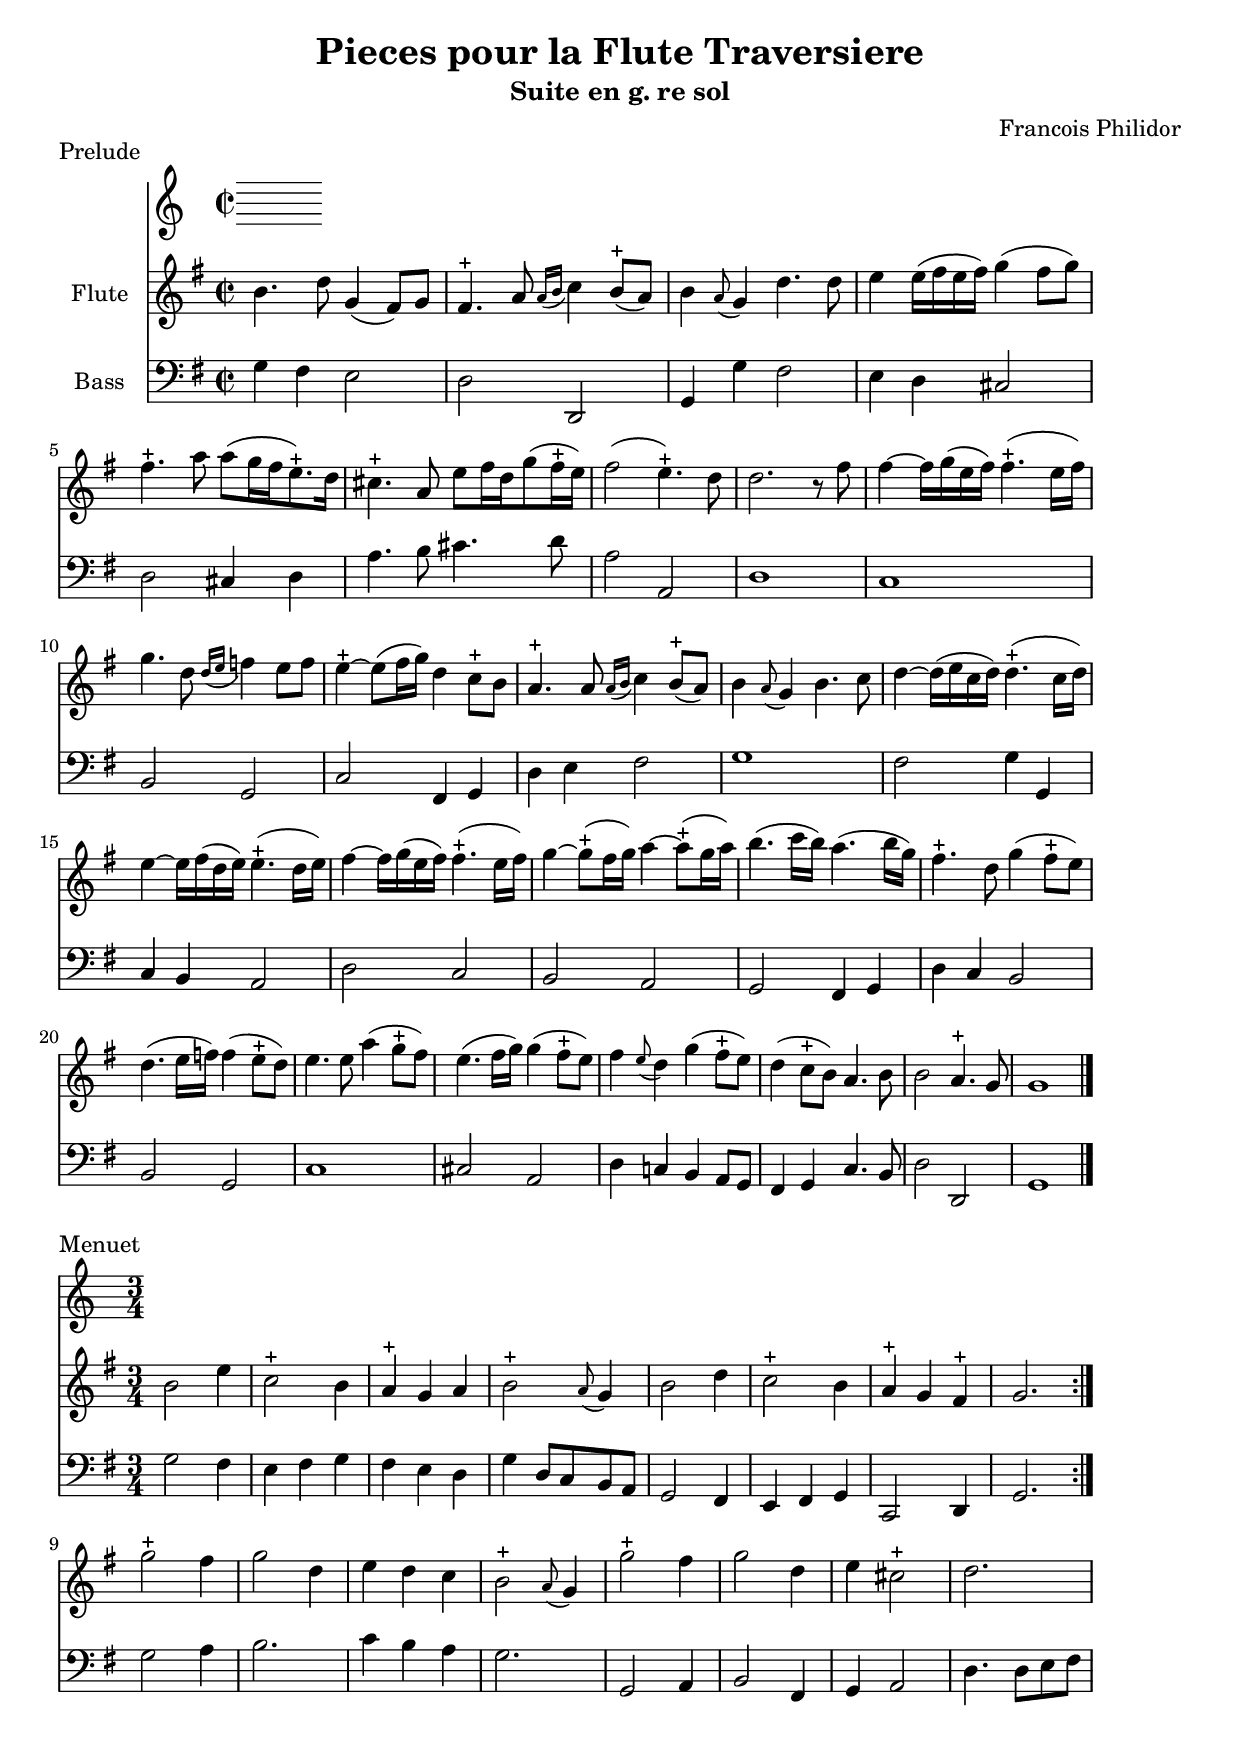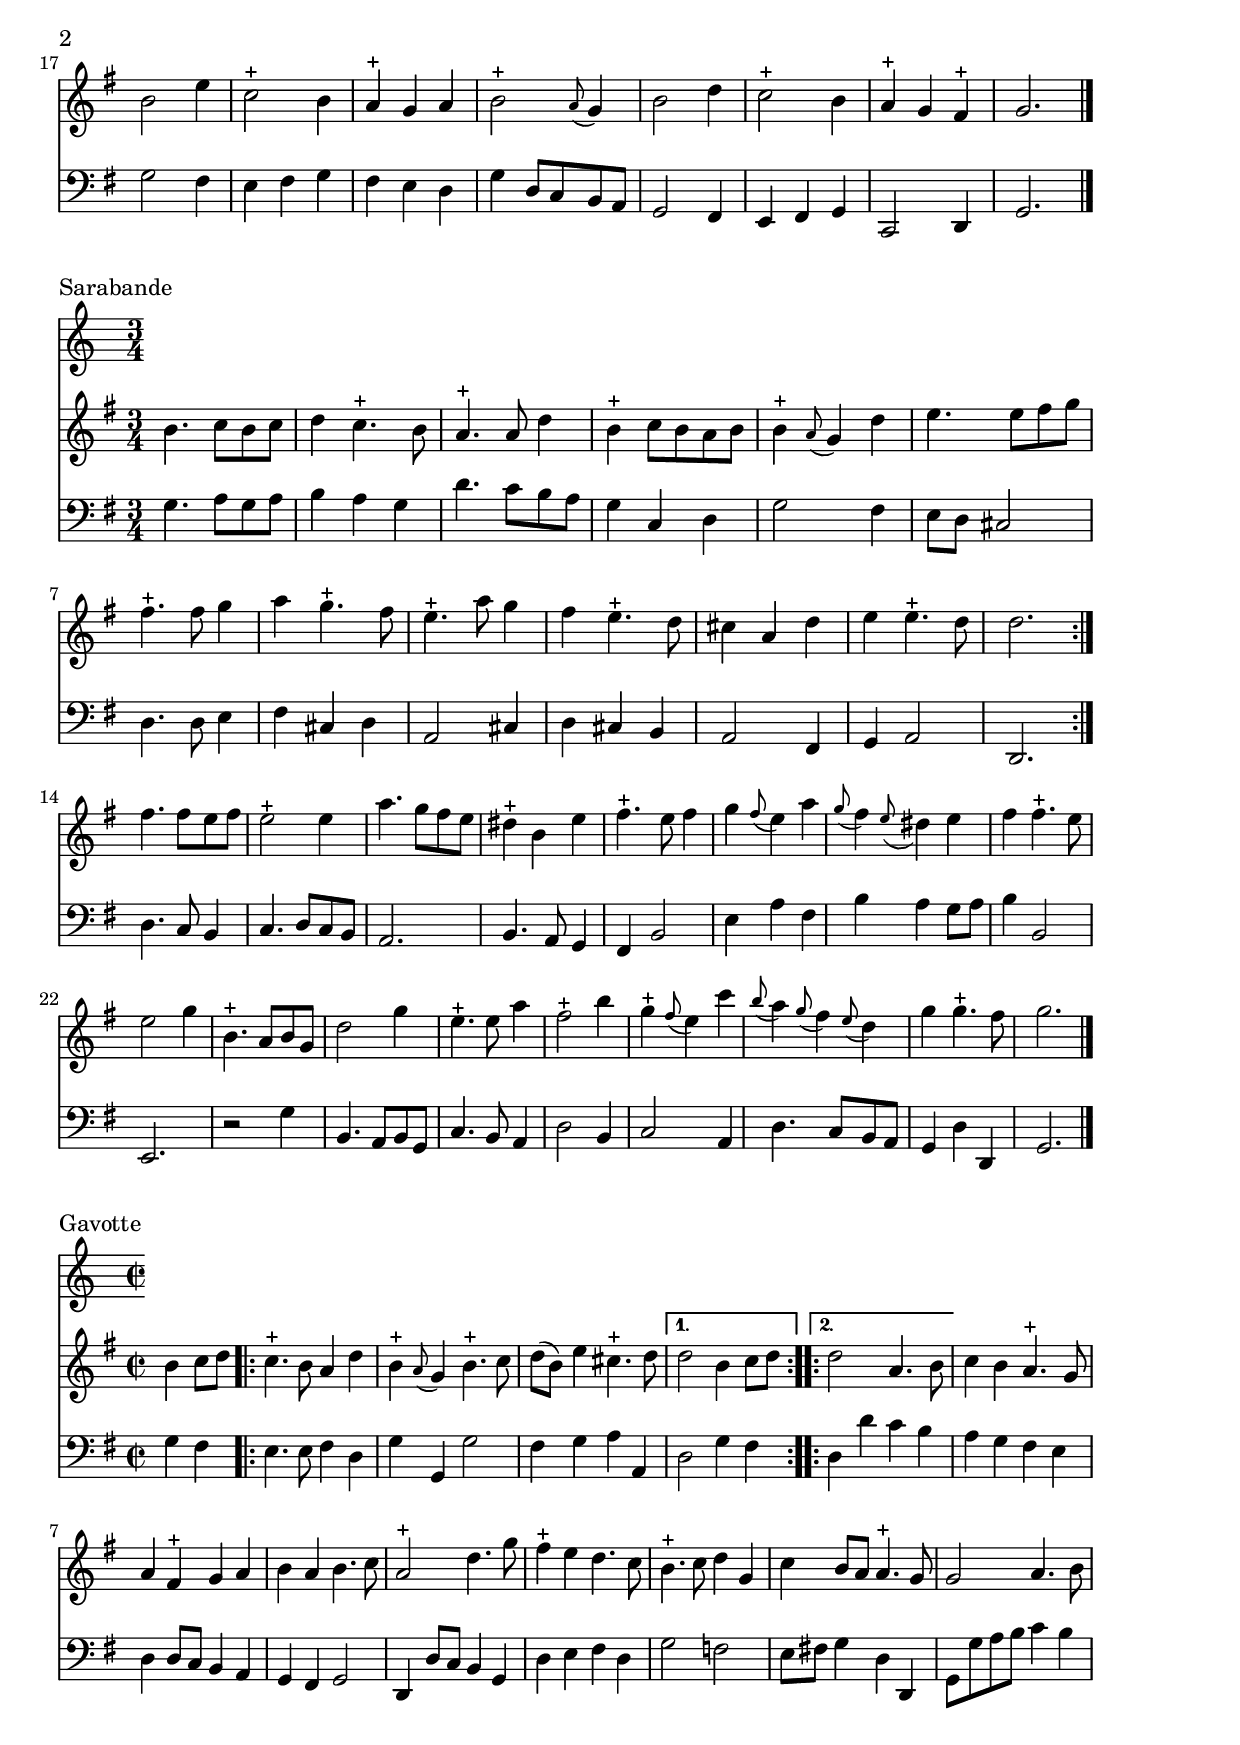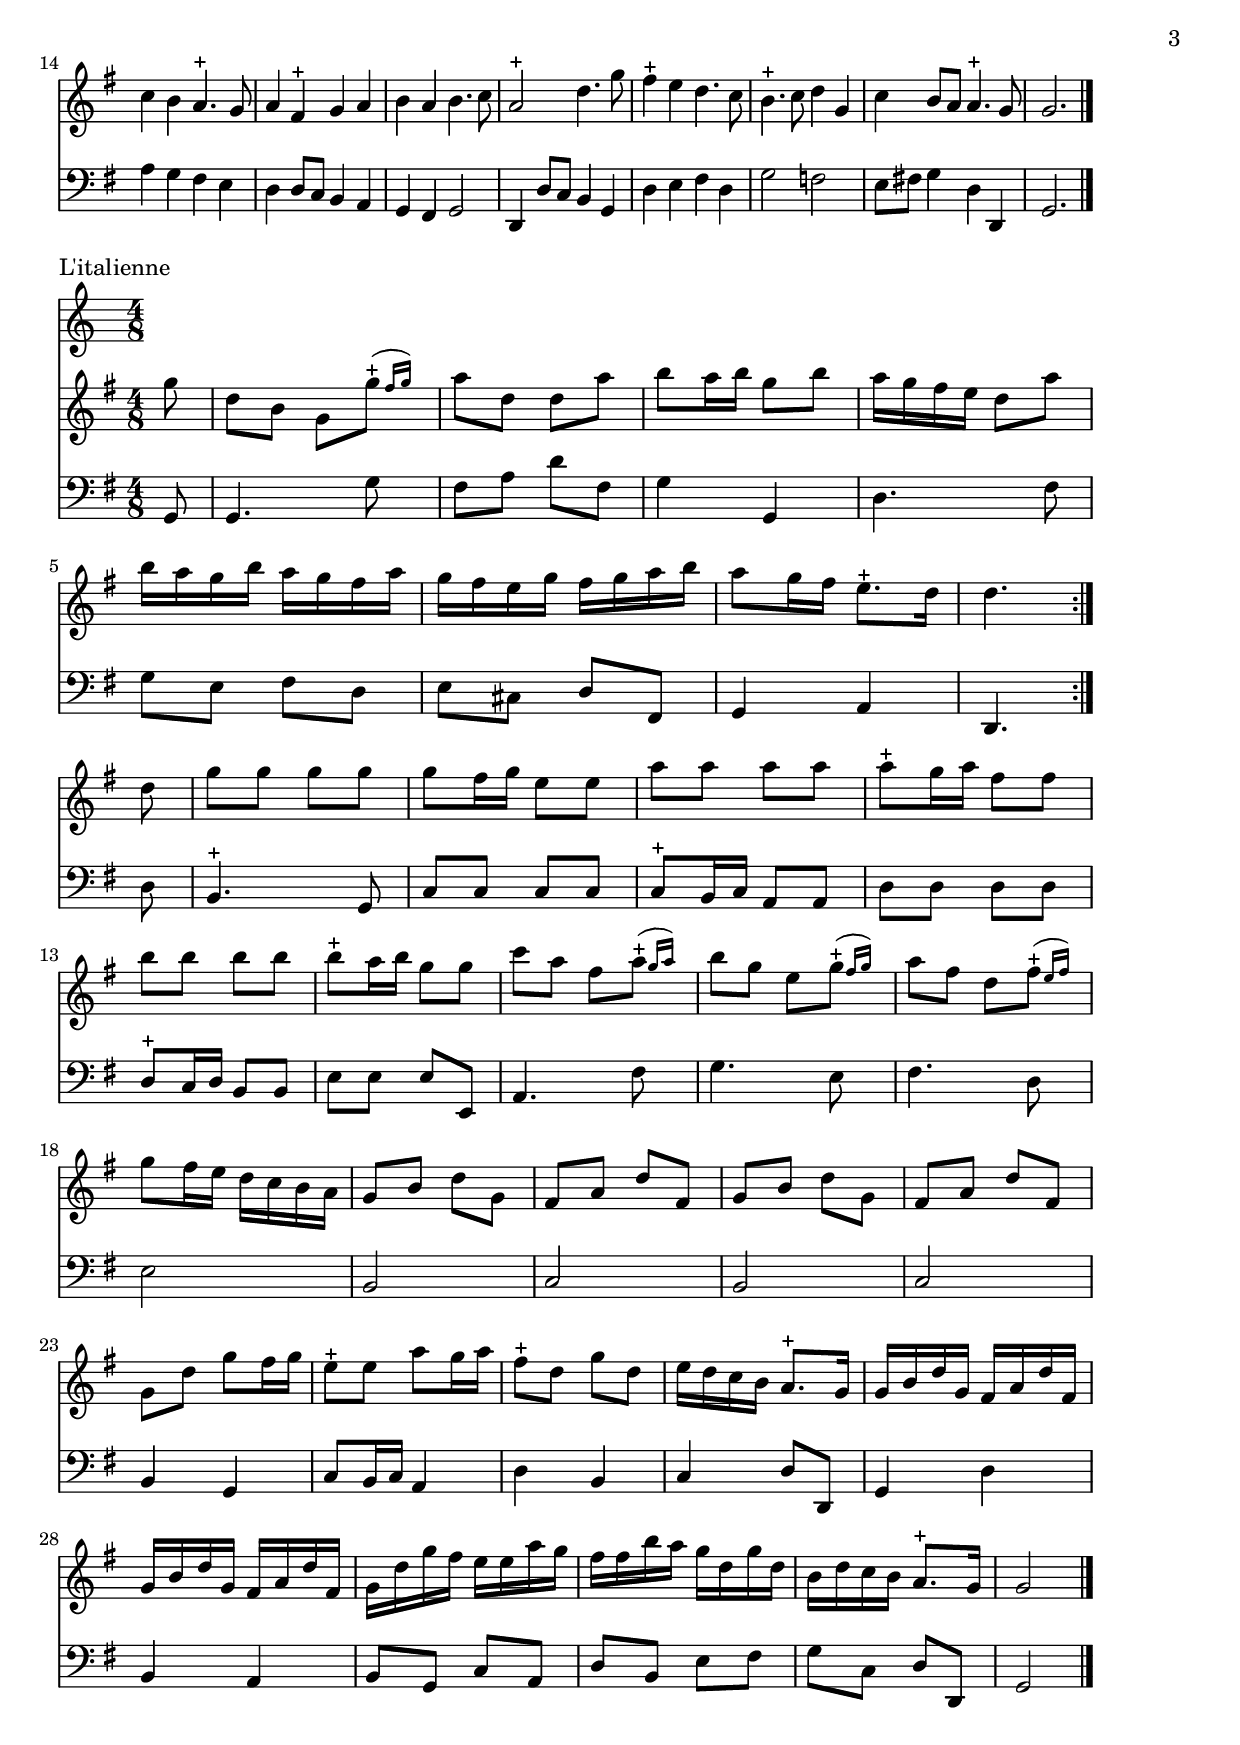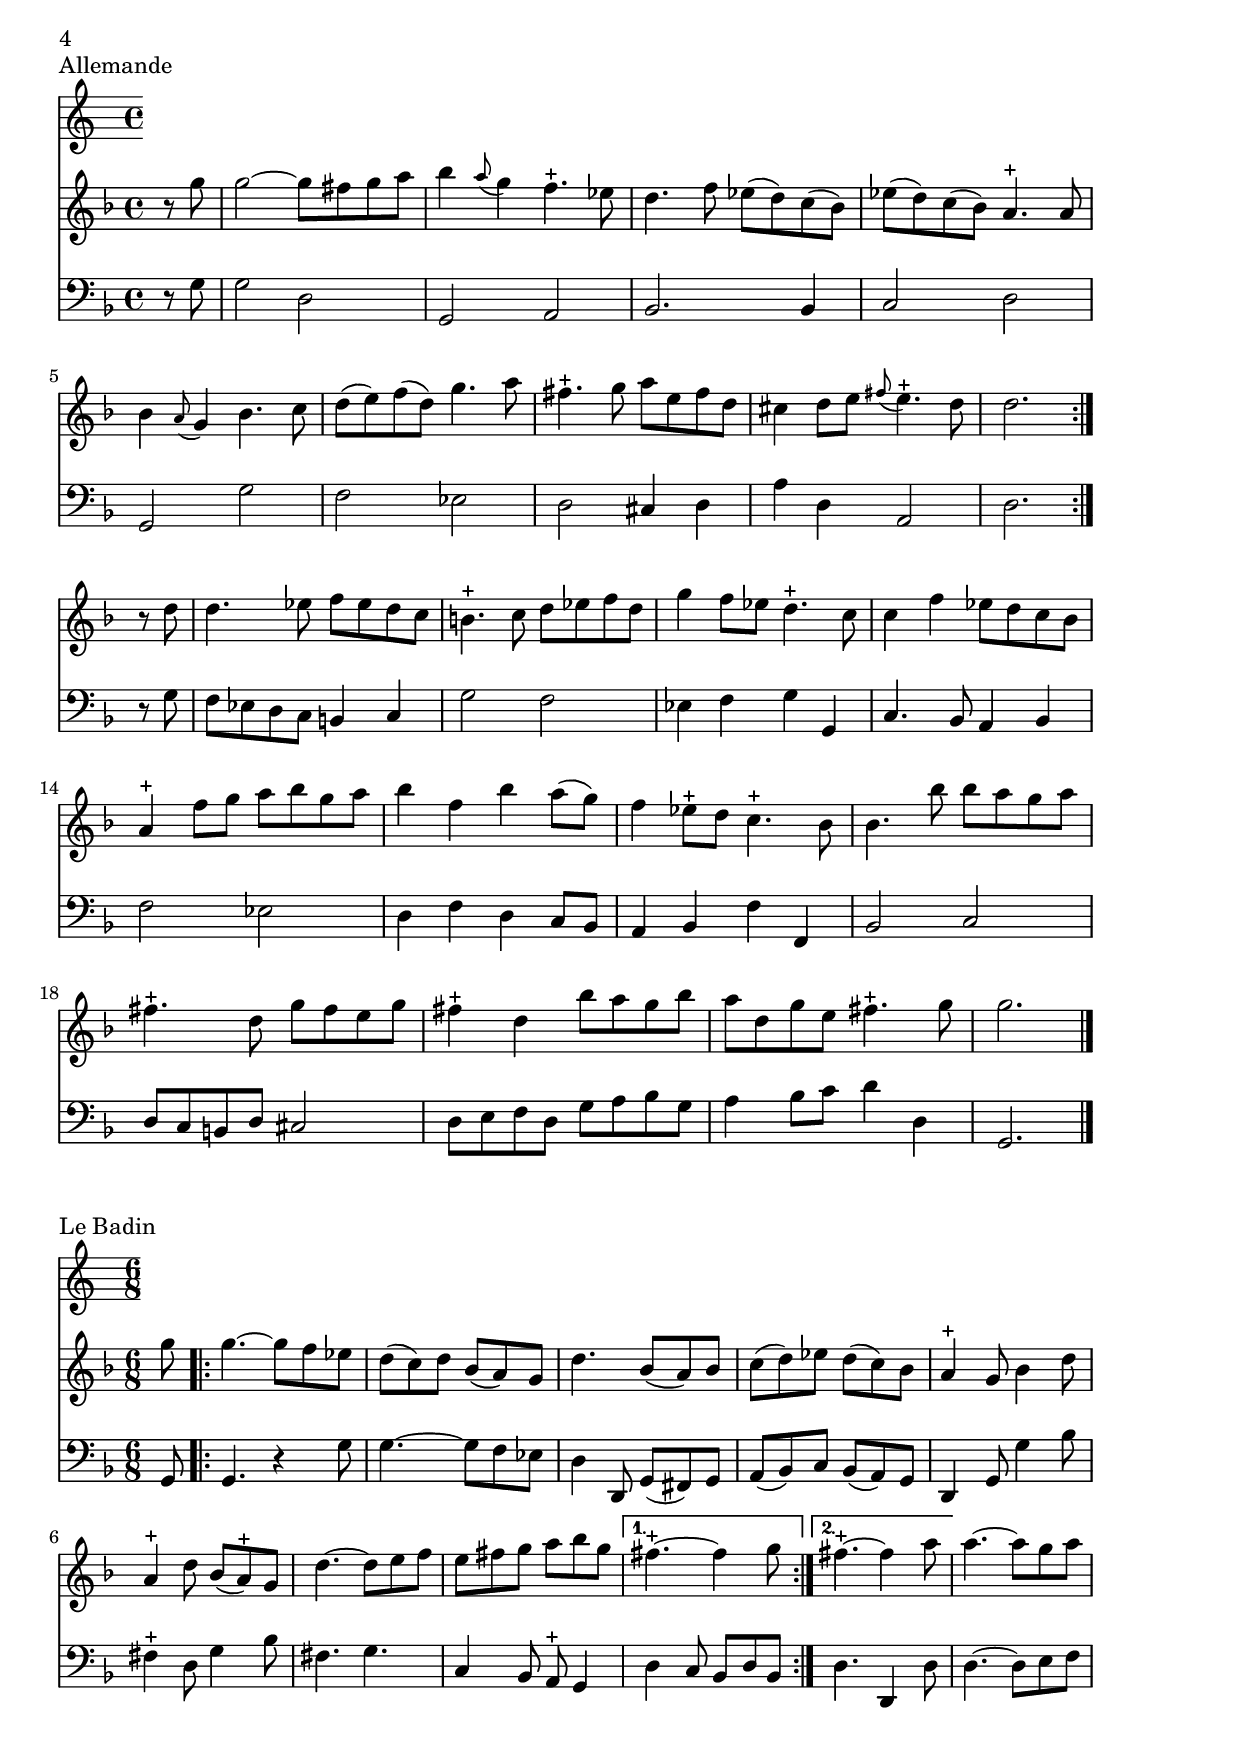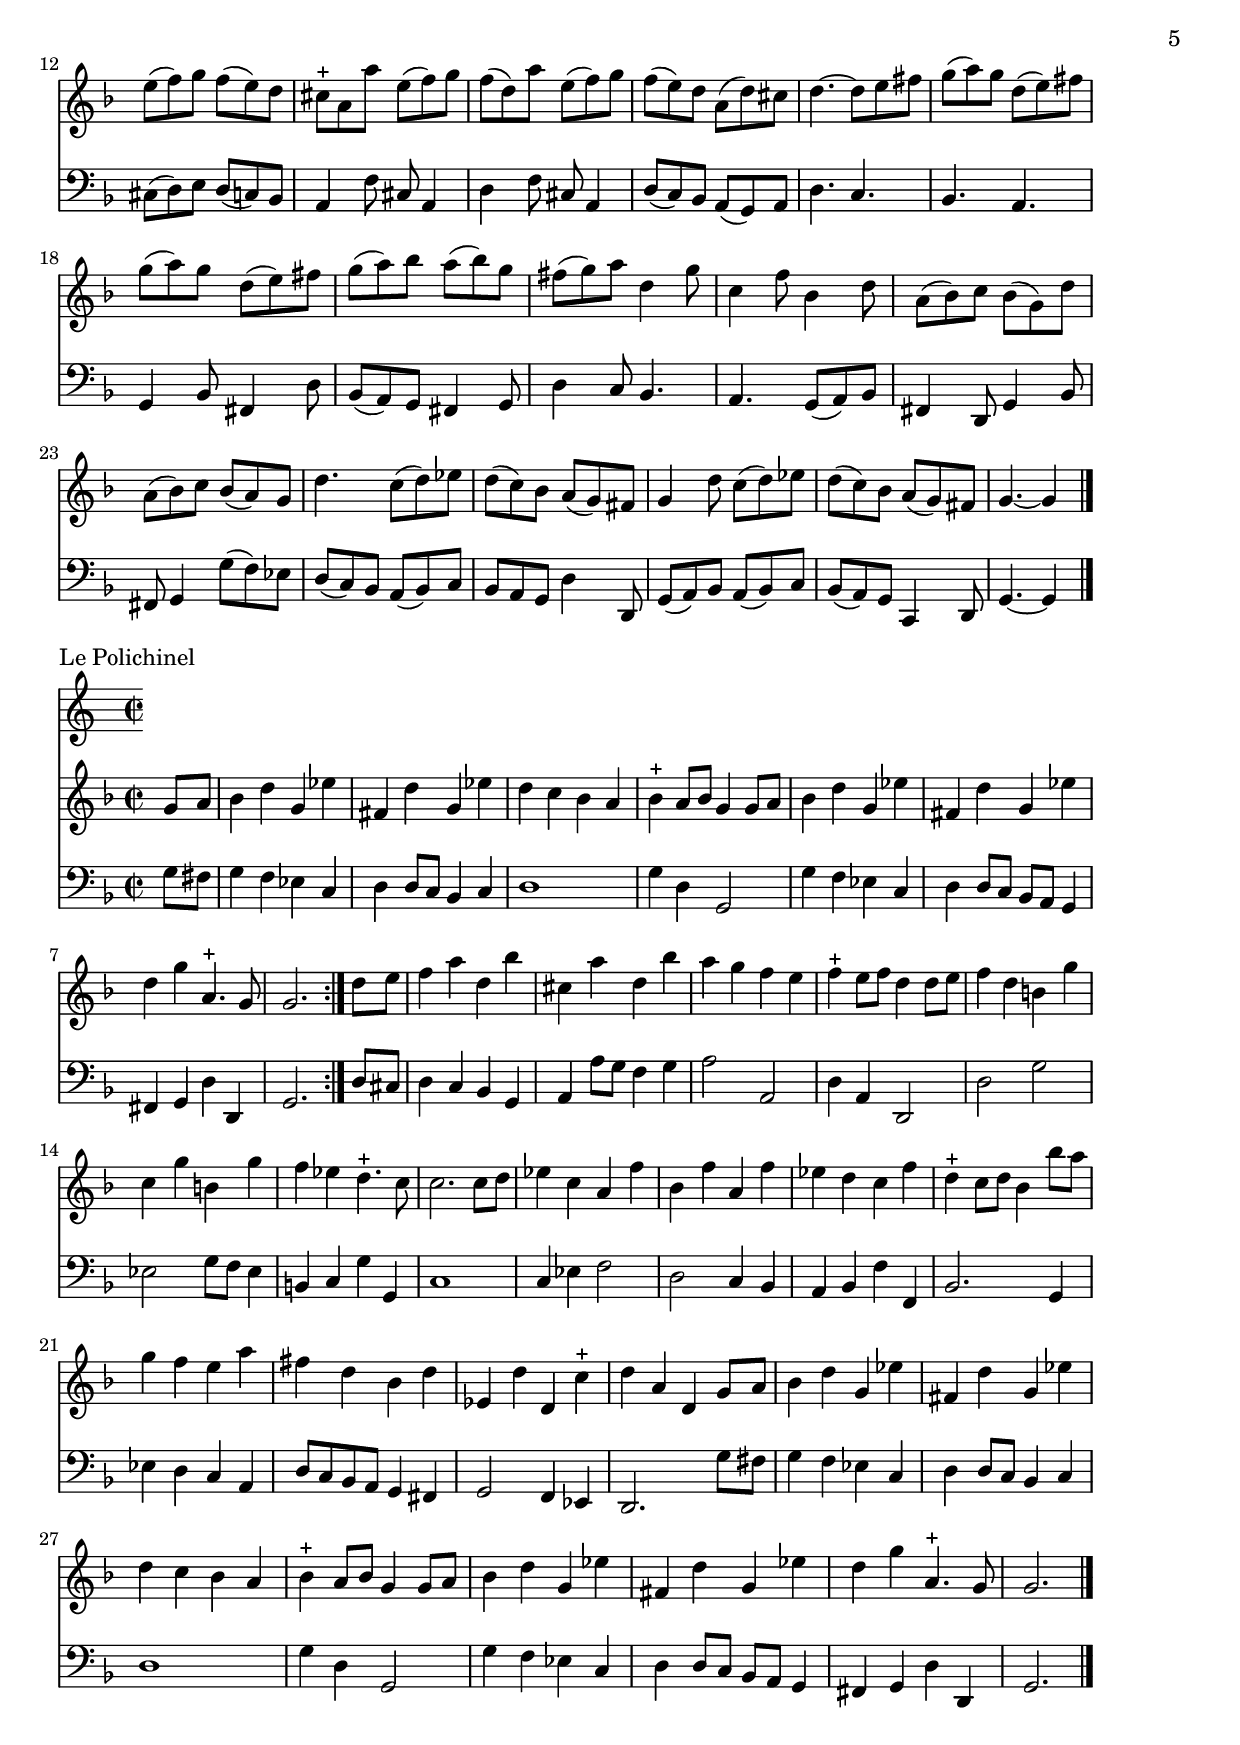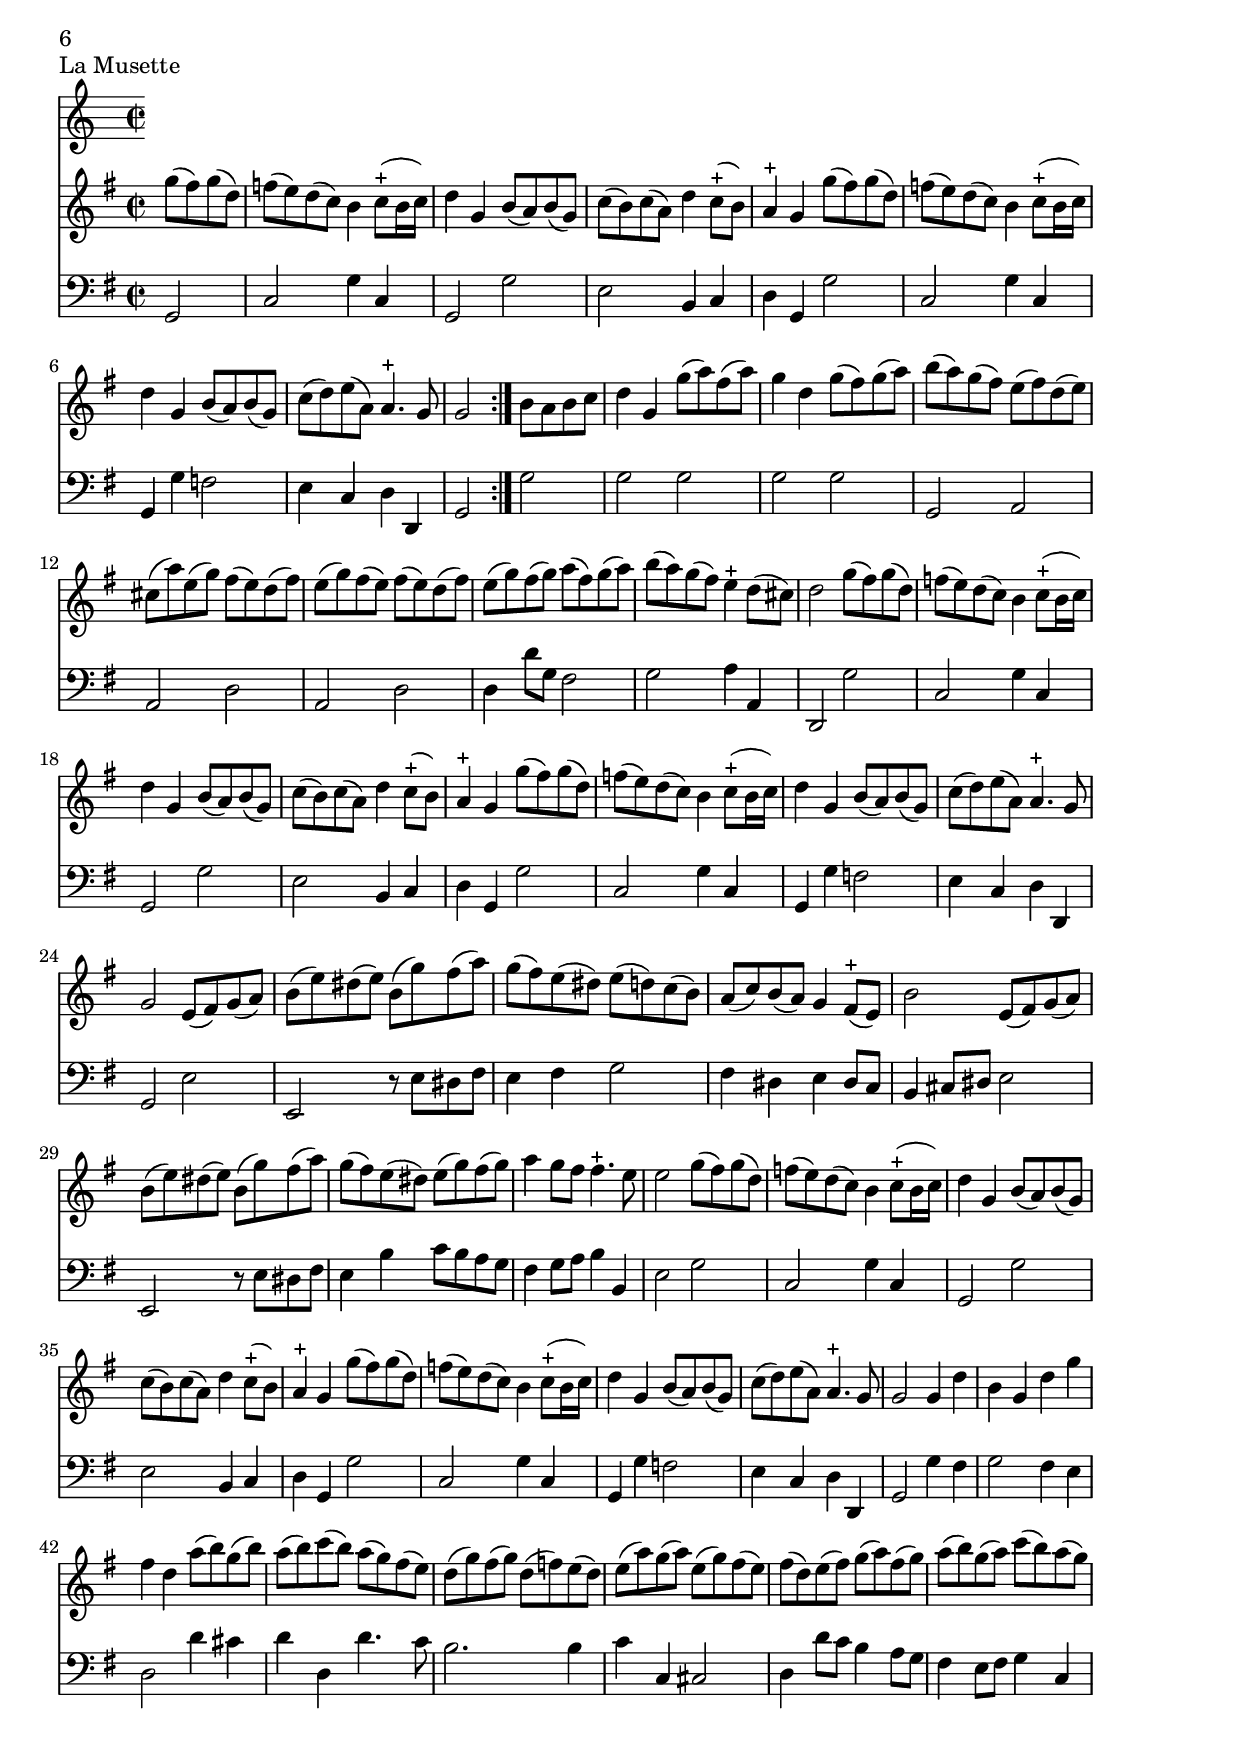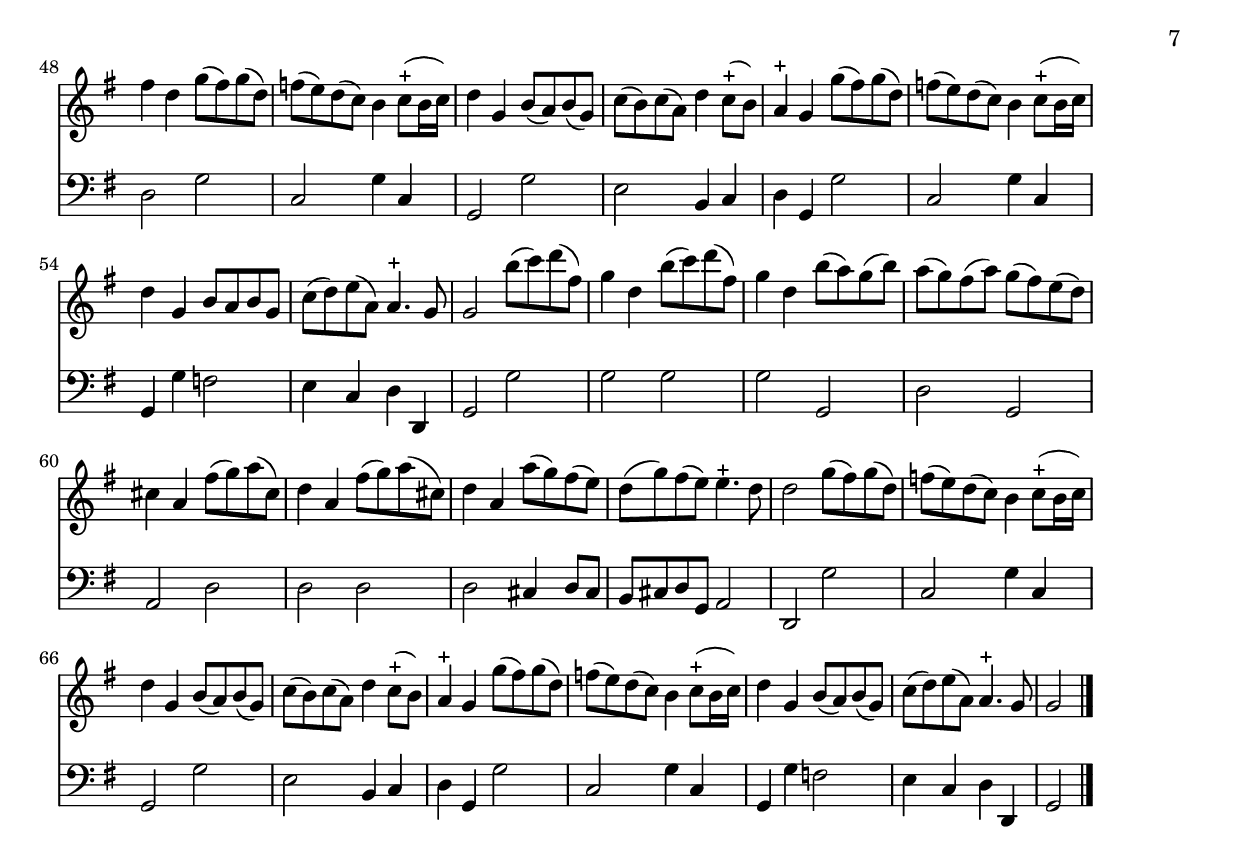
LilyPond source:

\version "2.0.3"
\include "paper20.ly"

\paper {
       linewidth = 175.000 \mm
       textheight = 255.000 \mm
       lastpagefill = ##t
       }

\header { 
	title = "Pieces pour la Flute Traversiere"
	subtitle = "Suite en g. re sol"
	composer =    "Francois Philidor"
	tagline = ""
	}

\score {
	\simultaneous {
		\modernCautionaries 
		\property Score.skipBars = ##t

  \new Staff {
     \notes\relative c' {
	\property Staff.instrument = "Flute"
	\clef violin
	\key g \major
	\time 2/2 
	                   
	b'4. d8 g,4 ( fis8 ) g |
	fis4.-+ a8 \grace{ a16[ ( b] } c4 ) b8-+ ( a ) |   % 3
	b4 \grace{ a8 ( } g4 ) d'4. d8 |
	e4 e16 ( fis e fis ) g4 ( fis8 g ) |   % 5
	fis4.-+ a8 a ( g16 fis e8.-+ ) d16 |
	cis4.-+ a8 e' fis16 d g8 ( fis16-+ e ) |   % 7
	fis2 ( e4.-+ ) d8 | d2. r8 fis |   % 9
	fis4 ~ fis16 g ( e fis ) fis4.-+ ( e16 fis ) |
	g4. d8 \grace{ d16[ ( e] } f4 ) e8 f |   % 11
	e4-+ ~  e8 ( fis16 g ) d4 c8-+ b |
	a4.-+ a8 \grace{ a16[ ( b] } c4 ) b8-+ ( a ) |   % 13
	b4 \grace{ a8 ( } g4 ) b4. c8 |
	d4 ~ d16 ( e c d ) d4.-+ ( c16 d ) |   % 15
	e4 ~ e16 fis ( d e ) e4.-+ ( d16 e ) |
	fis4 ~ fis16 g ( e fis ) fis4.-+ ( e16 fis ) |   % 17
	g4 ~ g8-+ ( fis16 g ) a4 ~ a8-+ ( g16 a ) |
	b4. ( c16 b ) a4. ( b16 g ) |   % 19
	fis4.-+ d8 g4 ( fis8-+ e ) |
	d4. ( e16 f ) f4 ( e8-+ d ) |   % 21
	e4. e8 a4 ( g8-+ fis ) |
	e4. ( fis16 g ) g4 ( fis8-+ e ) |   % 23
	fis4 \grace{ e8 ( } d4 ) g ( fis8-+ e ) |
	d4 ( c8-+ b ) a4. b8 |   % 25
	b2 a4.-+ g8 | g1
	\bar "|."
	} }

  \new Staff {
     \notes\relative c {
	\property Staff.instrument = "Bass"
	\clef bass
	\key g \major
	\time 2/2 
	                   
	g'4 fis e2 | d d, |   % 3
	g4 g' fis2 | e4 d cis!2 |   % 5
	d cis!4 d | a'4. b8 cis!4. d8 |   % 7
	a2 a, | d1 |   % 9
	c | b2 g |   % 11
	c fis,4 g | d' e fis2 |   % 13
	g1 | fis2 g4 g, |   % 15
	c b a2 | d c |   % 17
	b a | g fis4 g |   % 19
	d' c b2 | b g |   % 21
	c1 | cis!2 a |   % 23
	d4 c! b a8 g | fis4 g c4. b8 |   % 25
	d2 d, | g1 
	\bar "|."
	} }
     }
  \header { piece = "Prelude" }
  \paper {
	 }
}

\score {
	\simultaneous {
		\modernCautionaries 
		\property Score.skipBars = ##t
  \new Staff {
     \notes\relative c' {
	\clef violin
	\key g \major
	\time 3/4 
	                   
	b'2 e4 | c2-+ b4 |   % 3
	a-+ g a | b2-+ \grace{ a8 ( } g4 ) |   % 5
	b2 d4 | c2-+ b4 |   % 7
	a-+ g fis-+ | g2. \bar ":|" \break |   % 9
	g'2-+ fis4 | g2 d4 |   % 11
	e d c | b2-+ \grace{ a8 ( } g4 ) |   % 13
	g'2-+ fis4 | g2 d4 |   % 15
	e cis!2-+ | d2. |   % 17
	b2 e4 | c2-+ b4 |   % 19
	a-+ g a | b2-+ \grace{ a8 ( } g4 ) |   % 21
	b2 d4 | c2-+ b4 |   % 23
	a-+ g fis-+ | g2. \bar "|." }
	}

  \new Staff {
     \notes\relative c {
	\clef bass
	\key g \major
	\time 3/4 
	                   
	g'2 fis4 | e fis g |   % 3
	fis e d | g d8 c b a |   % 5
	g2 fis4 | e fis g |   % 7
	c,2 d4 | g2. |   % 9
	g'2 a4 | b2. |   % 11
	c4 b a | g2. |   % 13
	g,2 a4 | b2 fis4 |   % 15
	g a2 | d4. d8 e fis |   % 17
	g2 fis4 | e fis g |   % 19
	fis e d | g d8 c b a |   % 21
	g2 fis4 | e fis g |   % 23
	c,2 d4 | g2. \bar "|." } }
	}
  \header { piece = "Menuet" }
  \paper {
	 indent = 0.0 \mm
	 }
}

\score {
	\simultaneous {
		\modernCautionaries 
		\property Score.skipBars = ##t
  \new Staff {
     \notes\relative c' {
	\clef violin
	\key g \major
	\time 3/4 
	                   
	b'4. c8 b c | d4 c4.-+ b8 |   % 3
	a4.-+ a8 d4 | b-+ c8 b a b |   % 5
	b4-+ \grace{ a8 ( } g4 ) d' | e4. e8 fis g |   % 7
	fis4.-+ fis8 g4 | a g4.-+ fis8 |   % 9
	e4.-+ a8 g4 | fis e4.-+ d8 |   % 11
	cis4 a d | e e4.-+ d8 |   % 13
	d2. \bar ":|" \break | fis4. fis8 e fis |   % 15
	e2-+ e4 | a4. g8 fis e |   % 17
	dis4-+ b e | fis4.-+ e8 fis4 |   % 19
	g \grace{ fis8 ( } e4 ) a |
	\grace{ g8 ( } fis4 ) \grace{ e8 ( } dis4 ) e |   % 21
	fis fis4.-+ e8 | e2 g4 |   % 23
	b,4.-+ a8 b g | d'2 g4 |   % 25
	e4.-+ e8 a4 | fis2-+ b4 |   % 27
	g-+ \grace{ fis8 ( } e4 ) c' |
	\grace{ b8 ( } a4 ) \grace{ g8 ( } fis4 ) \grace{ e8 ( } d4 ) |   % 29
	g g4.-+ fis8 | g2. \bar "|." }
	}

  \new Staff {
     \notes\relative c {
	\clef bass
	\key g \major
	\time 3/4 
	                   
	g'4. a8 g a | b4 a g |   % 3
	d'4. c8 b a | g4 c, d |   % 5
	g2 fis4 | e8 d cis!2 |   % 7
	d4. d8 e4 | fis cis d |   % 9
	a2 cis4 | d cis b |   % 11
	a2 fis4 | g a2 |   % 13
	d,2. | d'4. c8 b4 |   % 15
	c4. d8 c b | a2. |   % 17
	b4. a8 g4 | fis b2 |   % 19
	e4 a fis | b a g8 a |   % 21
	b4 b,2 | e,2. |   % 23
	r2 g'4 | b,4. a8 b g |   % 25
	c4. b8 a4 | d2 b4 |   % 27
	c2 a4 | d4. c8 b a |   % 29
	g4 d' d, | g2. }
	}
      }
  \header { piece = "Sarabande" }
  \paper {
	 indent = 0.0 \mm
 	\translator  {
	  \ScoreContext
	    SpacingSpanner \override #'spacing-increment = #0.8
	  }
 	 }
}

\score {
	\simultaneous {
		\modernCautionaries 
		\property Score.skipBars = ##t
  \new Staff {
     \notes\relative c' {
	\clef violin
	\key g \major
	\time 2/2 
	\partial 2
	b'4 c8 d |
	\repeat volta 2 {
	c4.-+ b8 a4 d | b-+ \grace{ a8 ( } g4 ) b4.-+ c8 |   % 3
	d ( b ) e4 cis4.-+ d8 | }
	\alternative { {d2 b4 c8 d | } { \bar ":|:" d2 a4. b8 } }
	c4 b  a4.-+ g8 a4 fis-+   % 7
	g a | b a  b4. c8 | a2-+    % 9
	d4. g8 fis4-+ e  d4. c8 b4.-+ c8    % 11
	d4 g, c b8 a a4.-+ g8 g2    % 13
	a4. b8 |
	c4 b  a4.-+ g8 a4 fis-+    % 7
	g a | b a  b4. c8 a2-+    % 9
	d4. g8 | fis4-+ e  d4. c8 b4.-+ c8    % 11
	d4 g, c b8 a  a4.-+ g8 g2.  % 13
	\bar "|." }
	}

  \new Staff {
     \notes\relative c {
	\clef bass
	\key g \major
	\time 2/2 
	\partial 2
	g'4 fis |
	\repeat volta 2 {
	e4. e8 fis4 d | g g, g'2 |   % 3
	fis4 g a a, | }
	\alternative { { d2 g4 fis | } { d4 d' c b } }
	a g  fis e d d8 c    % 7
	b4 a g fis  g2 d4 d'8 c    % 9
	b4 g d' e  fis d g2    % 11
	f! e8 fis! g4  d d, g8 g' a b    % 13
	c4 b
	a g  fis e d d8 c    % 7
	b4 a g fis  g2 d4 d'8 c    % 9
	b4 g d' e  fis d g2    % 11
	f! e8 fis! g4  d d,   % 13
	g2. 
	\bar "|." }
	}
      }
  \header { piece = "Gavotte" }
  \paper {
	 indent = 0.0 \mm
 	\translator  {
	  \ScoreContext
	    SpacingSpanner \override #'spacing-increment = #0.8
	  }
 	 }
}

\score {
	\simultaneous {
		\modernCautionaries 
		\property Score.skipBars = ##t
  \new Staff {
     \notes\relative c' {
	\clef violin
	\key g \major

	\time 4/8 
	\partial 8
	g''8 |
	                   
	d8 b g << { g'-+ ( } { s16 \grace{ fis16[  g] ) }} >> | 
	a8 d, d a' |   % 3
	b a16 b g8 b | a16 g fis e d8 a' |   % 5
	b16 a g b a g fis a | g fis e g fis g a b |   % 7
	a8 g16 fis e8.-+ d16 | d4. \bar ":|" \break d8 |   % 9
	g g g g | g fis16 g e8 e |   % 11
	a a a a | a-+ g16 a fis8 fis |   % 13
	b b b b | b-+ a16 b g8 g |   % 15
	c a fis << { a-+ ( } { s16 \grace{ g16[  a] ) }} >> | 
	b8 g e << { g-+ ( } { s16 \grace{ fis16[  g] ) }} >> |   % 17
	a8 fis d << { fis-+ ( } { s16 \grace{ e16[  fis] ) }} >> | 
	g8 fis16 e d c b a |   % 19
	g8 b d g, | fis a d fis, |   % 21
	g b d g, | fis a d fis, |   % 23
	g d' g fis16 g | e8-+ e a g16 a |   % 25
	fis8-+ d g d | e16 d c b a8.-+ g16 |   % 27
	g b d g, fis a d fis, | g b d g, fis a d fis, |   % 29
	g d' g fis e e a g | fis fis b a g d g d |   % 31
	b d c b a8.-+ g16 | g2 
	\bar "|." }
	}
  \new Staff {
     \notes\relative c {
	\clef bass
	\key g \major
	\time 4/8 
	\partial 8
	g8 |
	                   
	g4. g'8 | fis a d fis, |   % 3
	g4 g, | d'4. fis8 |   % 5
	g e fis d | e cis d fis, |   % 7
	g4 a | d,4. d'8 |   % 9
	b4.-+ g8 | c c c c |   % 11
	c-+ b16 c a8 a | d d d d |   % 13
	d-+ c16 d b8 b | e e e e, |   % 15
	a4. fis'8 | g4. e8 |   % 17
	fis4. d8 | e2 |   % 19
	b | c |   % 21
	b | c |   % 23
	b4 g | c8 b16 c a4 |   % 25
	d b | c d8 d, |   % 27
	g4 d' | b a |   % 29
	b8 g c a | d b e fis |   % 31
	g c, d d, | g2 }
	}
      }
  \header { piece = "L'italienne" }
  \paper {
	 indent = 0.0 \mm
 	 }
}

\score {
	\simultaneous {
		\modernCautionaries 
		\property Score.skipBars = ##t
  \new Staff {
     \notes\relative c' {
	\clef violin
	\key f \major
	\time 4/4 
	\partial 4
	
	r8 g'' |	                   
	g2 ~ g8 fis g a | bes4 \grace{ a8 ( } g4 ) f4.-+ es8 |   % 3
	d4. f8 es ( d ) c ( bes ) | es ( d ) c ( bes ) a4.-+ a8 |   % 5
	bes4 \grace{ a8 ( } g4 ) bes4. c8 | d ( e ) f ( d ) g4. a8 |   % 7
	fis4.-+ g8 a e fis d | cis4 d8 e \grace{fis8 ( } e4.-+ ) d8 |   % 9
	d2. \bar ":|" \break r8 d | d4. es8 f es d c |   % 11
	b4.-+ c8 d es f d | g4 f8 es d4.-+ c8 |   % 13
	c4 f es8 d c bes | a4-+ f'8 g a bes g a |   % 15
	bes4 f bes a8 ( g ) | f4 es8-+ d c4.-+ bes8 |   % 17
	bes4. bes'8 bes a g a | fis4.-+ d8 g fis e g |   % 19
	fis4-+ d bes'8 a g bes | a d, g e fis4.-+ g8 |   % 21
	g2. \bar "|." }
	}

  \new Staff {
     \notes\relative c {
	\clef bass
	\key f \major
	\time 4/4 
	\partial 4
	
	r8 g' |	                   
	g2 d | g, a |   % 3
	bes2. bes4 | c2 d |   % 5
	g, g' | f es |   % 7
	d cis4 d | a' d, a2 |   % 9
	d2. r8 g | f es d c b4 c |   % 11
	g'2 f | es4 f g g, |   % 13
	c4. bes8 a4 bes | f'2 es |   % 15
	d4 f d c8 bes | a4 bes f' f, |   % 17
	bes2 c | d8 c b d cis2 |   % 19
	d8 e f d g a bes g | a4 bes8 c d4 d, |   % 21
	g,2. \bar "|." }
	}
      }
  \header { piece = "Allemande" }
  \paper {
	 indent = 0.0 \mm
 	 }
}

\score {
	\simultaneous {
		\modernCautionaries 
		\property Score.skipBars = ##t
  \new Staff {
     \notes\relative c' {
	\clef violin
	\key f \major
	\time 6/8
	\partial 8
	     
	g''8 |              
	\repeat volta 2 {
	g4. ~ g8 f es | d ( c ) d bes ( a ) g |   % 3
	d'4. bes8 ( a ) bes | c ( d ) es d ( c ) bes |   % 5
	a4-+ g8 bes4 d8 | a4-+ d8 bes ( a-+ ) g |   % 7
	d'4. ~ d8 e f | e fis g a bes g | } % 9
	\alternative { { fis4.-+ ~ fis4 g8 | }
	{ fis4.-+ ~ fis4 a8 | } } % 11
	a4. ~ a8 g a | e ( f ) g f ( e ) d |   % 13
	cis-+ a a' e ( f ) g | f ( d ) a' e ( f ) g |   % 15
	f ( e ) d a ( d ) cis | d4. ~ d8 e fis |   % 17
	g ( a ) g d ( e ) fis | g ( a ) g d ( e ) fis |   % 19
	g ( a ) bes a ( bes ) g | fis ( g ) a d,4 g8 |   % 21
	c,4 f8 bes,4 d8 | a ( bes ) c bes ( g ) d' |   % 23
	a ( bes ) c bes ( a ) g | d'4. c8 ( d ) es |   % 25
	d ( c ) bes a ( g ) fis | g4 d'8 c ( d ) es |   % 27
	d ( c ) bes a ( g ) fis | g4. ~ g4 \bar "|." }
	}

  \new Staff {
     \notes\relative c {
	\clef bass
	\key f \major
	\time 6/8 
	\partial 8
	     
	g8 |              	                   
	g4. r4 g'8 | g4. ~ g8 f es |   % 3
	d4 d,8 g ( fis ) g | a ( bes ) c bes ( a ) g |   % 5
	d4 g8 g'4 bes8 | fis4-+ d8 g4 bes8 |   % 7
	fis4. g | c,4 bes8 a-+ g4 |  % 9
	d' c8 bes d bes | d4. d,4 d'8 |   % 11
	d4. ~ d8 e f | cis ( d ) e d ( c ) bes |   % 13
	a4 f'8 cis a4 | d f8 cis a4 |   % 15
	d8 ( c ) bes a ( g ) a | d4. c |   % 17
	bes a | g4 bes8 fis4 d'8 |   % 19
	bes ( a ) g fis4 g8 | d'4 c8 bes4. |   % 21
	a g8 ( a ) bes | fis4 d8 g4 bes8 |   % 23
	fis g4 g'8 ( f ) es | d ( c ) bes a ( bes ) c |   % 25
	bes a g d'4 d,8 | g ( a ) bes a ( bes ) c |   % 27
	bes ( a ) g c,4 d8 | g4. ~ g4 \bar "|." }
	}
      }
  \header { piece = "Le Badin" }
  \paper {
	 indent = 0.0 \mm
 	 }
}

\score {
	\simultaneous {
		\modernCautionaries 
		\property Score.skipBars = ##t
  \new Staff {
     \notes\relative c' {
	\clef violin
	\key f \major
	\time 2/2 
	\partial 4

	g'8 a |	                   
	bes4 d g, es' | fis, d' g, es' |   % 3
	d c bes a | bes-+ a8 bes g4 g8 a |   % 5
	bes4 d g, es' | fis, d' g, es' |   % 7
	d g a,4.-+ g8 | g2. \bar ":|" d'8 e |   % 9
	f4 a d, bes' | cis, a' d, bes' |   % 11
	a g f e | f-+ e8 f d4 d8 e |   % 13
	f4 d b g' | c, g' b, g' |   % 15
	f es d4.-+ c8 | c2. c8 d |   % 17
	es4 c a f' | bes, f' a, f' |   % 19
	es d c f | d-+ c8 d bes4 bes'8 a |   % 21
	g4 f e a | fis d bes d |   % 23
	es, d' d, c'-+ | d a d,

	g8 a |	                   
	bes4 d g, es' | fis, d' g, es' |   % 3
	d c bes a | bes-+ a8 bes g4 g8 a |   % 5
	bes4 d g, es' | fis, d' g, es' |   % 7
	d g a,4.-+ g8 | g2.

	\bar "|." }
	}

  \new Staff {
     \notes\relative c {
	\clef bass
	\key f \major
	\time 2/2 
	\partial 4

	g'8 fis |	                   
	g4 f es c | d d8 c bes4 c |   % 3
	d1 | g4 d g,2 |   % 5
	g'4 f es c | d d8 c bes a g4 |   % 7
	fis g d' d, | g2. d'8 cis |   % 9
	d4 c bes g | a a'8 g f4 g |   % 11
	a2 a, | d4 a d,2 |   % 13
	d' g | es g8 f es4 |   % 15
	b c g' g, | c1 |   % 17
	c4 es f2 | d c4 bes |   % 19
	a bes f' f, | bes2. g4 |   % 21
	es' d c a | d8 c bes a g4 fis |   % 23
	g2 f4 es | d2.

	g'8 fis |	                   
	g4 f es c | d d8 c bes4 c |   % 3
	d1 | g4 d g,2 |   % 5
	g'4 f es c | d d8 c bes a g4 |   % 7
	fis g d' d, | g2.

	\bar "|." }
	}
      }
  \header { piece = "Le Polichinel" }
  \paper {
	 indent = 0.0 \mm
 	\translator  {
	  \ScoreContext
	    SpacingSpanner \override #'spacing-increment = #0.9
	  }
  	 }
}

\score {
	\simultaneous {
		\modernCautionaries 
		\property Score.skipBars = ##t
  \new Staff {
     \notes\relative c' {

	\property Staff.minimumVerticalExtent = ##f
	\property Staff.verticalExtent = #'(-4.0 . 5.0)

	\clef violin
	\key g \major
	\time 2/2
	\partial 2
	g''8 ( fis ) g ( d ) |              
	f8 ( e ) d ( c ) b4 c8-+ ( b16 c ) | d4 g, b8 ( a ) b ( g ) |   % 3
	c ( b ) c ( a ) d4 c8-+ ( b ) | a4-+ g g'8 ( fis ) g ( d ) |   % 5
	f ( e ) d ( c ) b4 c8-+ ( b16 c ) | d4 g, b8 ( a ) b ( g ) |   % 7
	c ( d ) e ( a, ) a4.-+ g8 | 
	g2 \bar ":|"
	b8 a b c | 
	d4 g, g'8 ( a ) fis ( a ) |   % 11
	g4 d g8 ( fis ) g ( a ) | b ( a ) g ( fis ) e ( fis ) d ( e ) |   % 13
	cis ( a' ) e ( g ) fis ( e ) d ( fis ) |
	e ( g ) fis ( e ) fis ( e ) d ( fis ) |   % 15
	e ( g ) fis ( g ) a ( fis ) g ( a ) |
	b ( a ) g ( fis ) e4-+ d8 ( cis ) |   % 17
	d2 g8 ( fis ) g ( d ) | f ( e ) d ( c ) b4 c8-+ ( b16 c ) |   % 19
	d4 g, b8 ( a ) b ( g ) | c ( b ) c ( a ) d4 c8-+ ( b ) |   % 21
	a4-+ g g'8 ( fis ) g ( d ) | f ( e ) d ( c ) b4 c8-+ ( b16 c ) |   % 23
	d4 g, b8 ( a ) b ( g ) | c ( d ) e ( a, ) a4.-+ g8 |   % 25
	g2 e8 ( fis ) g ( a ) | b ( e ) dis ( e ) b ( g' ) fis ( a ) |   % 27
	g ( fis ) e ( dis ) e ( d ) c ( b ) |
	a ( c ) b ( a ) g4 fis8-+ ( e ) |   % 29
	b'2 e,8 ( fis ) g ( a ) | b ( e ) dis ( e ) b ( g' ) fis ( a ) |   % 31
	g ( fis ) e ( dis ) e ( g ) fis ( g ) | a4 g8 fis fis4.-+ e8 |   % 33
	e2 g8 ( fis ) g ( d ) | f ( e ) d ( c ) b4 c8-+ ( b16 c ) |   % 35
	d4 g, b8 ( a ) b ( g ) | \break
	c ( b ) c ( a ) d4 c8-+ ( b ) |   % 37
	a4-+ g g'8 ( fis ) g ( d ) | f ( e ) d ( c ) b4 c8-+ ( b16 c ) |   % 39
	d4 g, b8 ( a ) b ( g ) | c ( d ) e ( a, ) a4.-+ g8 |   % 41
	g2 g4 d' | b g d' g |   % 43
	fis d a'8 ( b ) g ( b ) | a ( b ) c ( b ) a ( g ) fis ( e ) |   % 45
	d ( g ) fis ( g ) d ( f ) e ( d ) |
	e ( a ) g ( a ) e ( g ) fis ( e ) |   % 47
	fis ( d ) e ( fis ) g ( a ) fis ( g ) |
	a ( b ) g ( a ) c ( b ) a ( g ) |   % 49
	fis4 d g8 ( fis ) g ( d ) | f ( e ) d ( c ) b4 c8-+ ( b16 c ) |   % 51
	d4 g, b8 ( a ) b ( g ) | c ( b ) c ( a ) d4 c8-+ ( b ) |   % 53
	a4-+ g g'8 ( fis ) g ( d ) | f ( e ) d ( c ) b4 c8-+ ( b16 c ) |   % 55
	d4 g, b8 a b g | c ( d ) e ( a, ) a4.-+ g8 |   % 57
	g2 b'8 ( c ) d ( fis, ) | g4 d b'8 ( c ) d ( fis, ) |   % 59
	g4 d b'8 ( a ) g ( b ) | a ( g ) fis ( a ) g ( fis ) e ( d ) |   % 61
	cis4 a fis'8 ( g ) a ( cis, ) | d4 a fis'8 ( g ) a ( cis, ) |   % 63
	d4 a a'8 ( g ) fis ( e ) | d ( g ) fis ( e ) e4.-+ d8 |   % 65
	d2 g8 ( fis ) g ( d ) | f ( e ) d ( c ) b4 c8-+ ( b16 c ) |   % 67
	d4 g, b8 ( a ) b ( g ) | c ( b ) c ( a ) d4 c8-+ ( b ) |   % 69
	a4-+ g g'8 ( fis ) g ( d ) | f ( e ) d ( c ) b4 c8-+ ( b16 c ) |   % 71
	d4 g, b8 ( a ) b ( g ) | c ( d ) e ( a, ) a4.-+ g8 |   % 73
	g2 \bar "|." }
	}

  \new Staff {
     \notes\relative c {
	\clef bass
	\key g \major
	\time 2/2 
	g2 |	                   
	c2 g'4 c, | g2 g' |   % 3
	e b4 c | d g, g'2 |   % 5
	c, g'4 c, | g g' f2 |   % 7
	e4 c d d, | 
	g2 g' | 
	g g |   % 11
	g g | g, a |   % 13
	a d | a d |   % 15
	d4 d'8 g, fis2 | g a4 a, |   % 17
	d,2 g' | c, g'4 c, |   % 19
	g2 g' | e b4 c |   % 21
	d g, g'2 | c, g'4 c, |   % 23
	g g' f2 | e4 c d d, |   % 25
	g2 e' | e, r8 e' dis fis |   % 27
	e4 fis g2 | fis4 dis e dis8 c |   % 29
	b4 cis8 dis e2 | e, r8 e' dis fis |   % 31
	e4 b' c8 b a g | fis4 g8 a b4 b, |   % 33
	e2 g | c, g'4 c, |   % 35
	g2 g' | e b4 c |   % 37
	d g, g'2 | c, g'4 c, |   % 39
	g g' f2 | e4 c d d, |   % 41
	g2 g'4 fis | g2 fis4 e |   % 43
	d2 d'4 cis | d d, d'4. c8 |   % 45
	b2. b4 | c c, cis2 |   % 47
	d4 d'8 c b4 a8 g | fis4 e8 fis g4 c, |   % 49
	d2 g | c, g'4 c, |   % 51
	g2 g' | e b4 c |   % 53
	d g, g'2 | c, g'4 c, |   % 55
	g g' f2 | e4 c d d, |   % 57
	g2 g' | g g |   % 59
	g g, | d' g, |   % 61
	a d | d d |   % 63
	d cis4 d8 cis | b cis d g, a2 |   % 65
	d, g' | c, g'4 c, |   % 67
	g2 g' | e b4 c |   % 69
	d g, g'2 | c, g'4 c, |   % 71
	g g' f2 | e4 c d d, |   % 73
	g2 }
	}
      }
  \header { piece = "La Musette" }
  \paper {
	 indent = 0.0 \mm
 	\translator  {
	  \ScoreContext
	    SpacingSpanner \override #'spacing-increment = #0.75
	  }
  	 }
}
